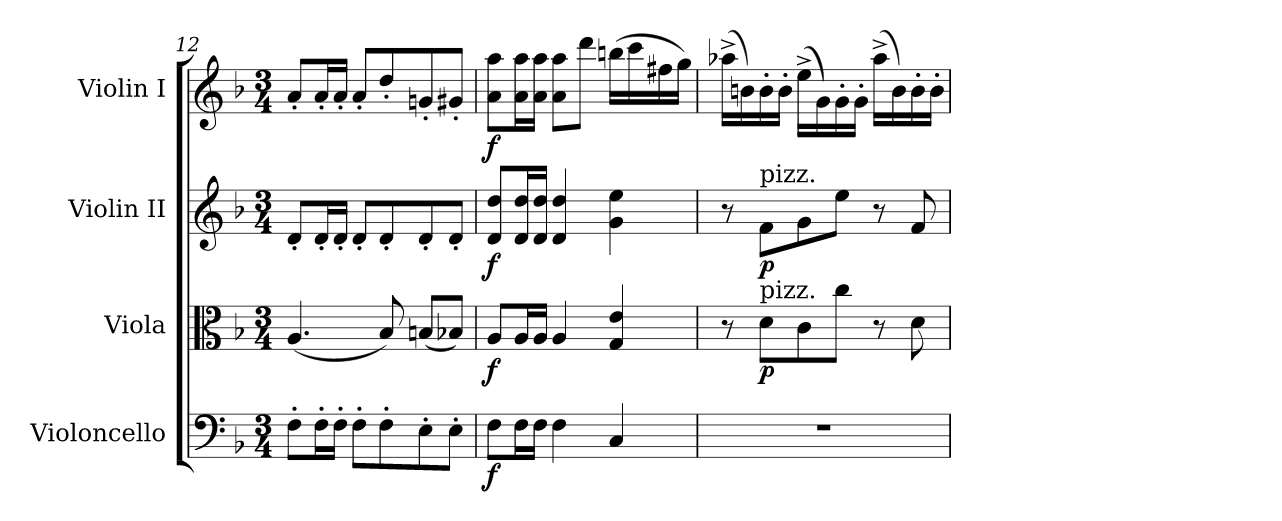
**kern	**dynam	**kern	**dynam	**kern	**dynam	**kern	**dynam
*part4	*part4	*part3	*part3	*part2	*part2	*part1	*part1
*staff4	*staff4	*staff3	*staff3	*staff2	*staff2	*staff1	*staff1
*I"Violoncello	*	*I"Viola	*	*I"Violin II	*	*I"Violin I	*
*I'Vc	*	*I'Vla	*	*I'Vln	*	*I'Vln	*
*clefF4	*	*clefC3	*	*clefG2	*	*clefG2	*
*k[b-]	*	*k[b-]	*	*k[b-]	*	*k[b-]	*
*M3/4	*	*M3/4	*	*M3/4	*	*M3/4	*
=12	=12	=12	=12	=12	=12	=12	=12
8F'\L	.	(<4.A/	.	8d'/L	.	8a'/L	.
16F'\L	.	.	.	16d'/L	.	16a'/L	.
16F'\JJ	.	.	.	16d'/JJ	.	16a'/JJ	.
8F'\L	.	.	.	8d'/L	.	8a'/L	.
8F'\	.	8B-/)	.	8d'/	.	8dd'/	.
8E'\	.	(<8Bn/L	.	8d'/	.	8gn'/	.
8E'\J	.	8B-X/J)	.	8d'/J	.	8g#X'/J	.
!!LO:LB:g=z
=13	=13	=13	=13	=13	=13	=13	=13
!	!LO:DY:b	!	!LO:DY:b	!	!LO:DY:b	!	!LO:DY:b
8F\L	f	8A/L	f	8d/ 8dd/L	f	8a\ 8aa\L	f
16F\L	.	16A/L	.	16d/ 16dd/L	.	16a\ 16aa\L	.
16F\JJ	.	16A/JJ	.	16d/ 16dd/JJ	.	16a\ 16aa\JJ	.
4F\	.	4A/	.	4d/ 4dd/	.	8a\ 8aa\L	.
.	.	.	.	.	.	8ddd\J	.
4C/	.	4G/ 4e/	.	4g\ 4ee\	.	(>16bbn\LL	.
.	.	.	.	.	.	16ccc\	.
.	.	.	.	.	.	16ff#X\	.
.	.	.	.	.	.	16gg\JJ)	.
=14	=14	=14	=14	=14	=14	=14	=14
2.r	.	8r	.	8r	.	(>16aa-X^\LL	.
.	.	.	.	.	.	16bn\)	.
!	!	!	!	!LO:TX:a:t=pizz.	!	!	!
!	!	!LO:TX:a:t=pizz.	!	!	!	!	!
!	!	!	!LO:DY:b	!	!LO:DY:b	!	!
.	.	8d\L	p	8f\L	p	16b'\	.
.	.	.	.	.	.	16b'\JJ	.
.	.	8c\	.	8g\	.	(>16ee^\LL	.
.	.	.	.	.	.	16g\)	.
.	.	8cc\J	.	8ee\J	.	16g'\	.
.	.	.	.	.	.	16g'\JJ	.
.	.	8r	.	8r	.	(>16aa-^\LL	.
.	.	.	.	.	.	16b\)	.
.	.	8d\	.	8f/	.	16b'\	.
.	.	.	.	.	.	16b'\JJ	.
=	=	=	=	=	=	=	=
*-	*-	*-	*-	*-	*-	*-	*-
